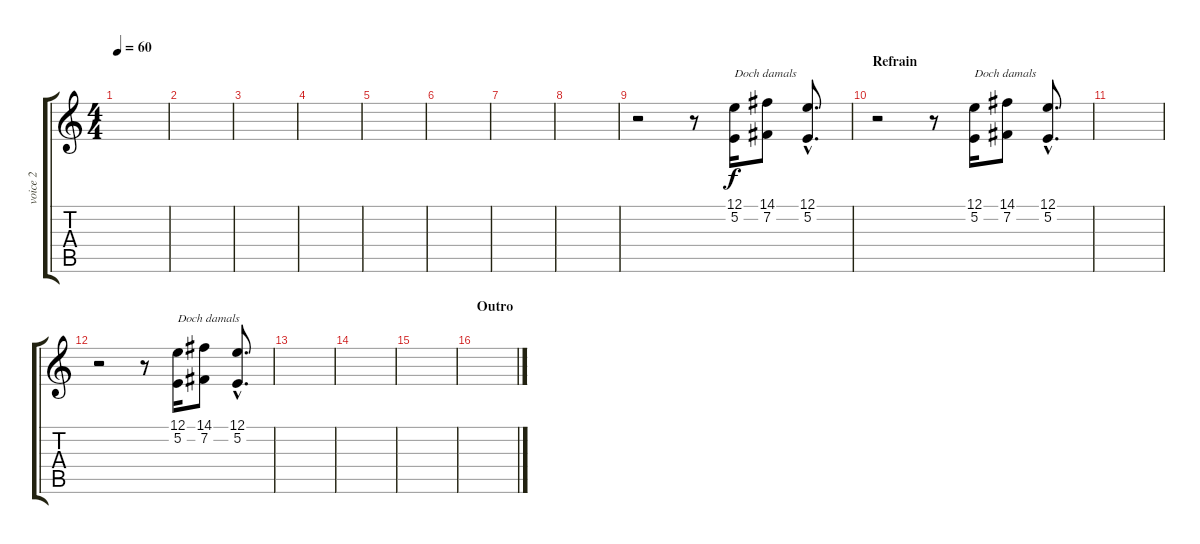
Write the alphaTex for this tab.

\track ("voice 2" "voice 2") {instrument tenorsax}
\staff {score tabs}
\tuning (E4 B3 G3 D3 A2 E2) {hide}
\ts (4 4)
\tempo 60
\clef g2
\ks c
|
|
|
|
|
|
|
|
r.2 r.8 (12.1 5.2).16{txt "Doch damals"} (14.1 7.2).8 (12.1{hac} 5.2{hac}).8{d} |
\section ("" "Refrain")
r.2 r.8 (12.1 5.2).16{txt "Doch damals"} (14.1 7.2).8 (12.1{hac} 5.2{hac}).8{d} |
|
r.2 r.8 (12.1 5.2).16{txt "Doch damals"} (14.1 7.2).8 (12.1{hac} 5.2{hac}).8{d} |
|
|
|
\section ("" "Outro")
